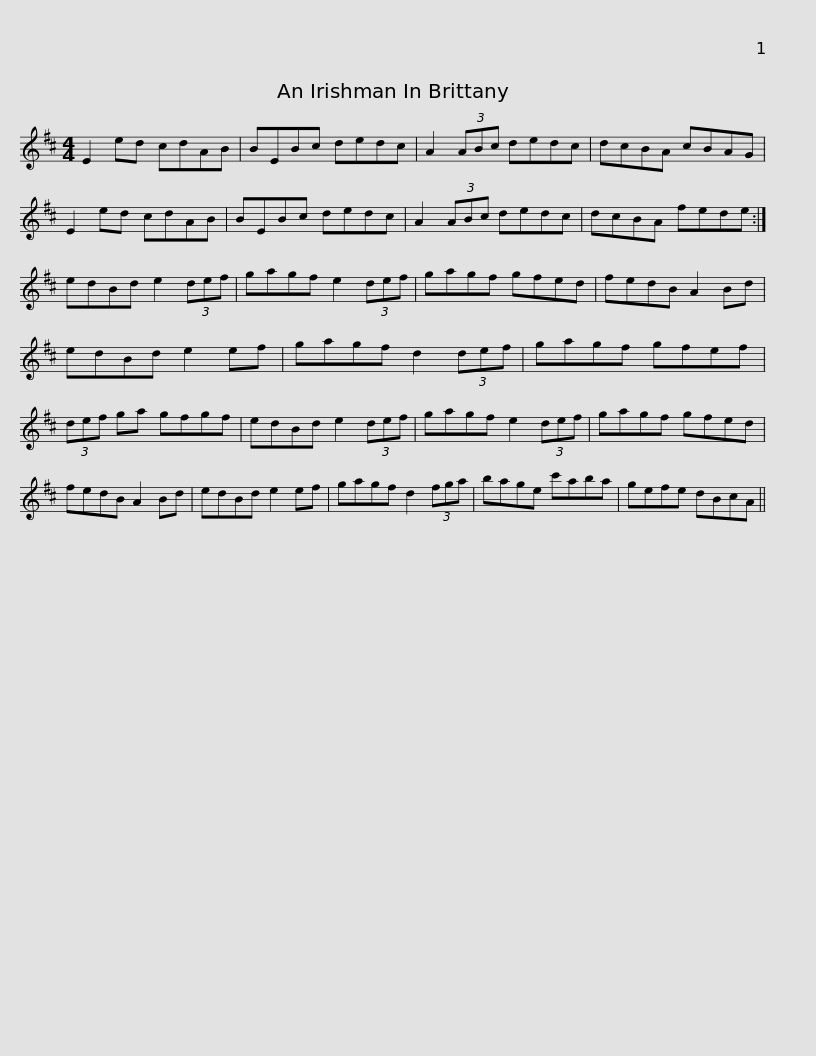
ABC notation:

X:1
L:1/8
M:4/4
I:linebreak $
K:D
V:1 treble
V:1
 E2 ed cdAB | BEBc dedc | A2 (3ABc dedc | dcBA cBAG | E2 ed cdAB |$ %5
 BEBc dedc | A2 (3ABc dedc | dcBA fede :| edBd e2 (3def | gagf e2 (3def |$ %10
 gagf gfed | fedB A2 Bd | edBd e2 ef | gagf d2 (3def | gagf gfef |$ %15
 (3def ga gfgf | edBd e2 (3def | gagf e2 (3def | gagf gfed | fedB A2 Bd |$ %20
 edBd e2 ef | gagf d2 (3fga | bage c'aba | gefe dBcA || %24
